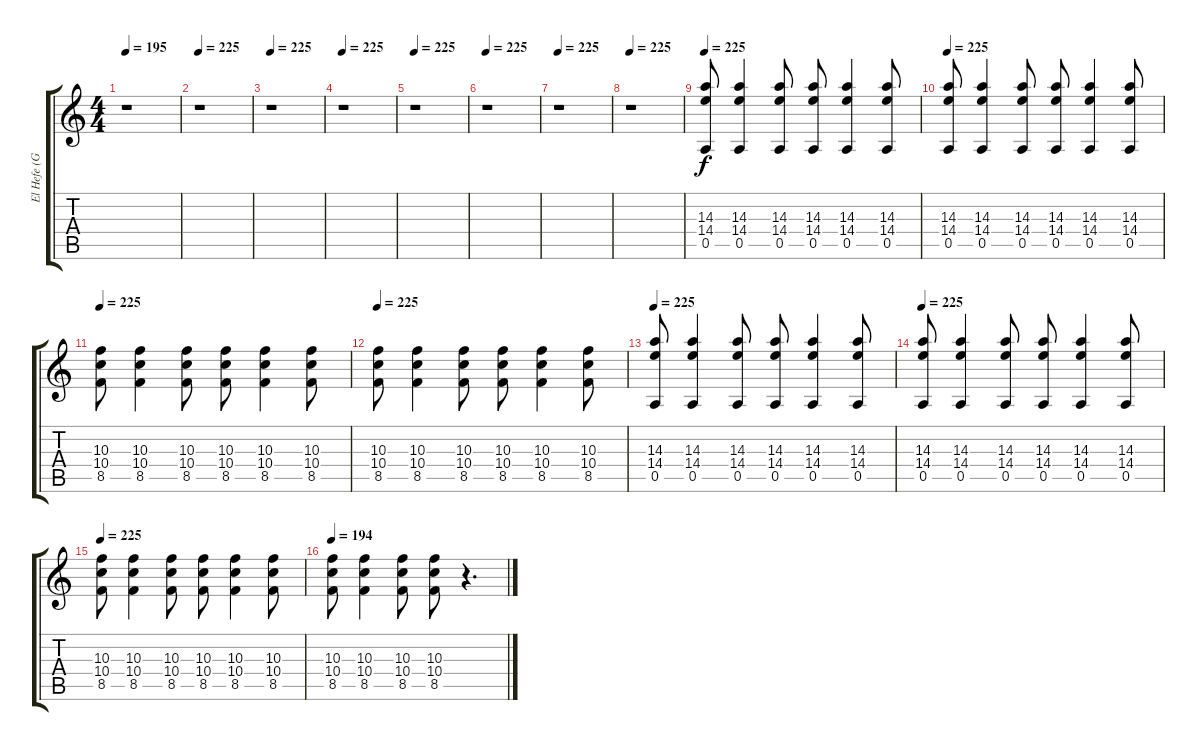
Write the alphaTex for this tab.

\track ("El Hefe (Guitar)" "El Hefe (G") {instrument overdrivenguitar}
\staff {score tabs}
\tuning (E4 B3 G3 D3 A2 E2) {hide}
\ts (4 4)
\tempo 195
\tempo 225
\tempo 195
\clef g2
\ks c
r.1{dy f instrument overdrivenguitar} |
\tempo 225
r.1 |
\tempo 225
r.1 |
\tempo 225
r.1 |
\tempo 225
r.1 |
\tempo 225
r.1 |
\tempo 225
r.1 |
\tempo 225
r.1 |
\tempo 225
(14.3 14.4 0.5).8 (14.3 14.4 0.5).4 (14.3 14.4 0.5).8 (14.3 14.4 0.5).8 (14.3 14.4 0.5).4 (14.3 14.4 0.5).8 |
\tempo 225
(14.3 14.4 0.5).8 (14.3 14.4 0.5).4 (14.3 14.4 0.5).8 (14.3 14.4 0.5).8 (14.3 14.4 0.5).4 (14.3 14.4 0.5).8 |
\tempo 225
(10.3 10.4 8.5).8 (10.3 10.4 8.5).4 (10.3 10.4 8.5).8 (10.3 10.4 8.5).8 (10.3 10.4 8.5).4 (10.3 10.4 8.5).8 |
\tempo 225
(10.3 10.4 8.5).8 (10.3 10.4 8.5).4 (10.3 10.4 8.5).8 (10.3 10.4 8.5).8 (10.3 10.4 8.5).4 (10.3 10.4 8.5).8 |
\tempo 225
(14.3 14.4 0.5).8 (14.3 14.4 0.5).4 (14.3 14.4 0.5).8 (14.3 14.4 0.5).8 (14.3 14.4 0.5).4 (14.3 14.4 0.5).8 |
\tempo 225
(14.3 14.4 0.5).8 (14.3 14.4 0.5).4 (14.3 14.4 0.5).8 (14.3 14.4 0.5).8 (14.3 14.4 0.5).4 (14.3 14.4 0.5).8 |
\tempo 225
(10.3 10.4 8.5).8 (10.3 10.4 8.5).4 (10.3 10.4 8.5).8 (10.3 10.4 8.5).8 (10.3 10.4 8.5).4 (10.3 10.4 8.5).8 |
\tempo 194
(10.3 10.4 8.5).8 (10.3 10.4 8.5).4 (10.3 10.4 8.5).8 (10.3 10.4 8.5).8 r.4{d}
